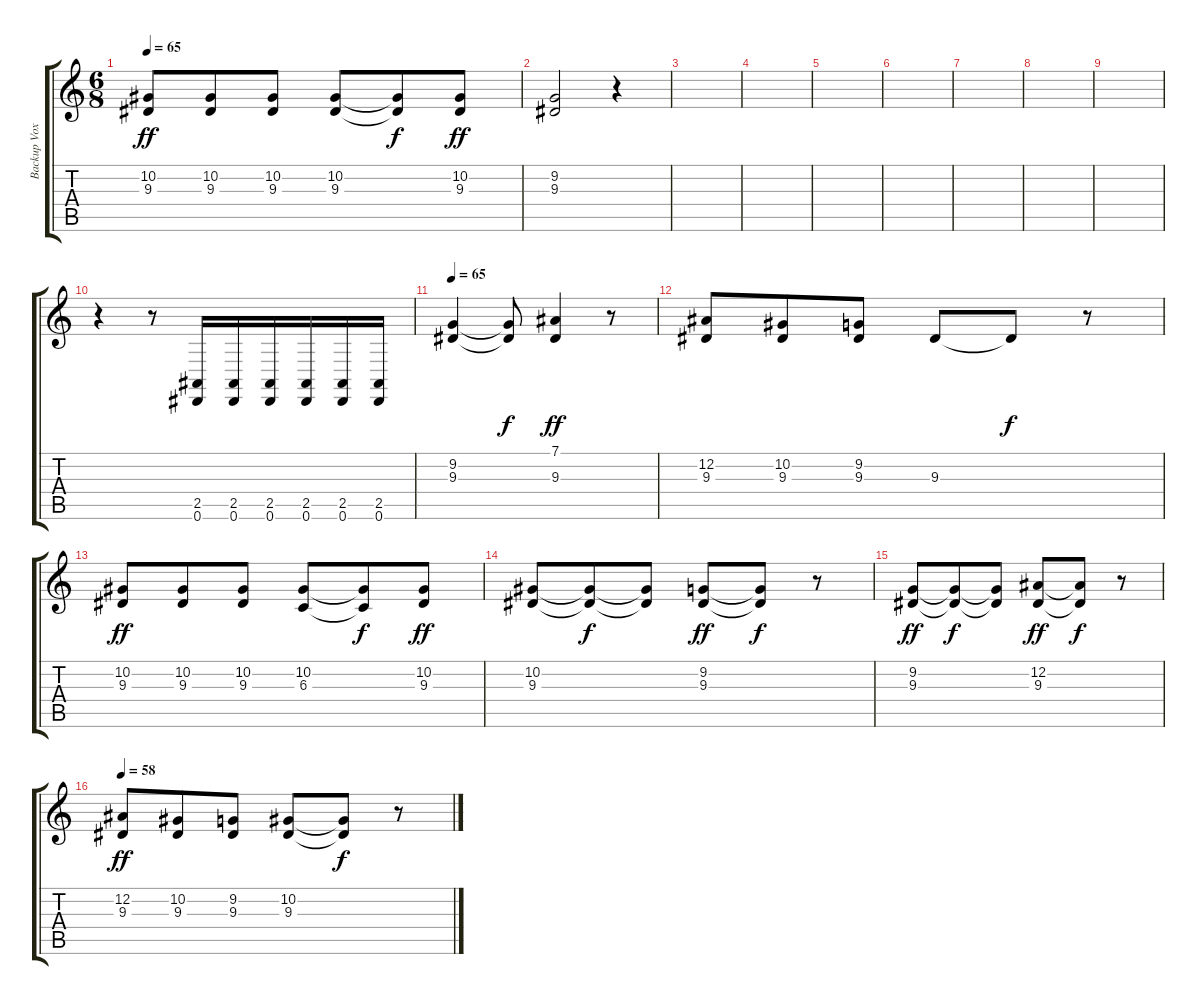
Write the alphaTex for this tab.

\track ("Backup Vox" "Backup Vox") {instrument englishhorn}
\staff {score tabs}
\tuning (Eb4 Bb3 Gb3 Db3 Ab2 Eb2) {hide}
\ts (6 8)
\tempo 65
\clef g2
\ks c
(10.2 9.3).8{dy ff} (10.2 9.3).8 (10.2 9.3).8 (10.2 9.3).8 (10.2{t} 9.3{t}).8{dy f} (10.2 9.3).8{dy ff} |
(9.2 9.3).2 r.4 |
|
|
|
|
|
|
|
r.4{balance 8 instrument overdrivenguitar} r.8 (2.5 0.6).16 (2.5 0.6).16 (2.5 0.6).16 (2.5 0.6).16 (2.5 0.6).16 (2.5 0.6).16 |
\tempo 65
(9.2 9.3).4{volume 16 balance 10 instrument englishhorn} (9.2{t} 9.3{t}).8{dy f} (7.1 9.3).4{dy ff} r.8 |
(12.2 9.3).8 (10.2 9.3).8 (9.2 9.3).8 9.3.8 9.3{t}.8{dy f} r.8 |
(10.2 9.3).8{dy ff} (10.2 9.3).8 (10.2 9.3).8 (10.2 6.3).8 (10.2{t} 6.3{t}).8{dy f} (10.2 9.3).8{dy ff} |
(10.2 9.3).8 (10.2{t} 9.3{t}).8{dy f} (10.2{t} 9.3{t}).8 (9.2 9.3).8{dy ff} (9.2{t} 9.3{t}).8{dy f} r.8 |
(9.2 9.3).8{dy ff} (9.2{t} 9.3{t}).8{dy f} (9.2{t} 9.3{t}).8 (12.2 9.3).8{dy ff} (12.2{t} 9.3{t}).8{dy f} r.8 |
\tempo 58
(12.2 9.3).8{dy ff} (10.2 9.3).8 (9.2 9.3).8 (10.2 9.3).8 (10.2{t} 9.3{t}).8{dy f} r.8
